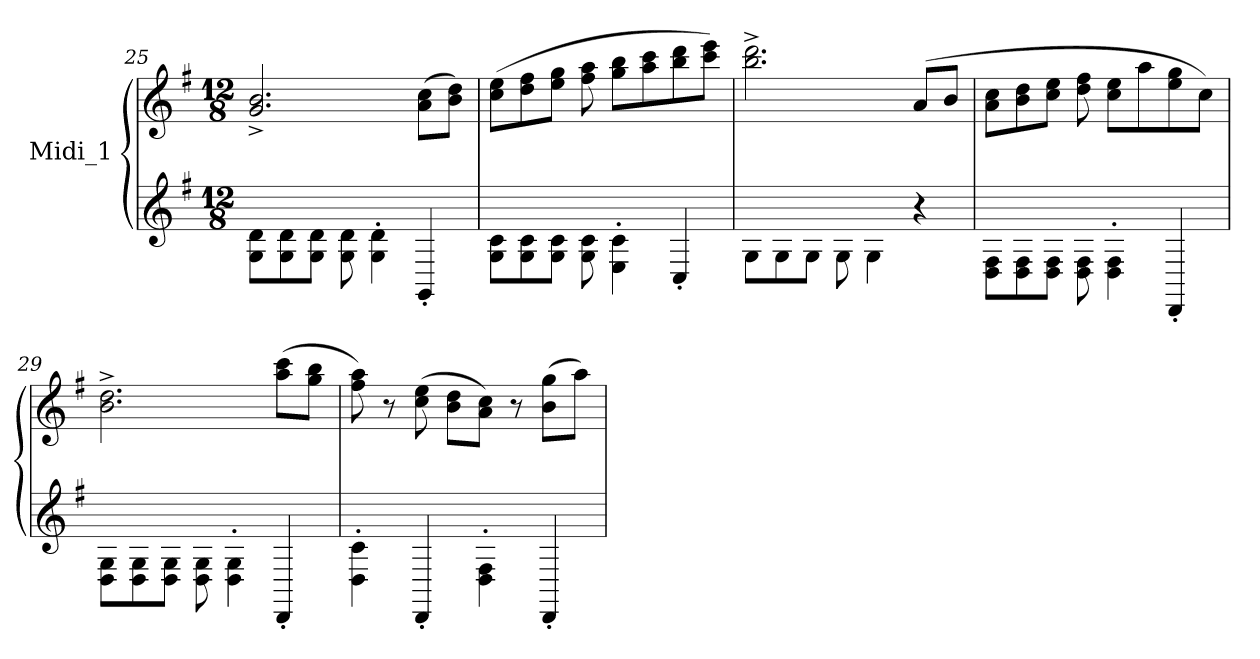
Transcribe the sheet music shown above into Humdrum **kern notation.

**kern	**kern
*part1	*part1
*staff2	*staff1
*I"Midi_1	*
!!LO:LB:g=z
*clefG2	*clefG2
*k[f#]	*k[f#]
*G:	*G:
*M12/8	*M12/8
=25	=25
8G\ 8d\L	2.g/^ 2.b/^
8G\ 8d\	.
8G\ 8d\J	.
8G\ 8d\	.
4G\' 4d\'	.
4GG'/	(>8a\ 8cc\L
.	8b\ 8dd\J)
!!LO:LB:g=z
=26	=26
8G\ 8c\L	(>8cc\ 8ee\L
8G\ 8c\	8dd\ 8ff#\
8G\ 8c\J	8ee\ 8gg\J
8G\ 8c\	8ff#\ 8aa\
4E\' 4c\'	8gg\ 8bb\L
.	8aa\ 8ccc\
4C'/	8bb\ 8ddd\
.	8ccc\ 8eee\J)
=27	=27
8G\L	2.bb\^ 2.ddd\^
8G\	.
8G\J	.
8G\	.
4G\	.
4r	(>8a/L
.	8b/J
=28	=28
8D\ 8F#\L	8a\ 8cc\L
8D\ 8F#\	8b\ 8dd\
8D\ 8F#\J	8cc\ 8ee\J
8D\ 8F#\	8dd\ 8ff#\
4D\' 4F#\'	8cc\ 8ee\L
.	8aa\
4DD'/	8ee\ 8gg\
.	8cc\J)
=29	=29
8D\ 8G\L	2.b\^ 2.dd\^
8D\ 8G\	.
8D\ 8G\J	.
8D\ 8G\	.
4D\' 4G\'	.
4DD'/	(>8aa\ 8ccc\L
.	8gg\ 8bb\J
=30	=30
4D\' 4c\'	8ff#\ 8aa\)
.	8r
4DD'/	(>8cc\ 8ee\
.	8b\ 8dd\L
4D\' 4F#\'	8a\ 8cc\J)
.	8r
4DD'/	(>8b\ 8gg\L
.	8aa\J)
=	=
*-	*-
